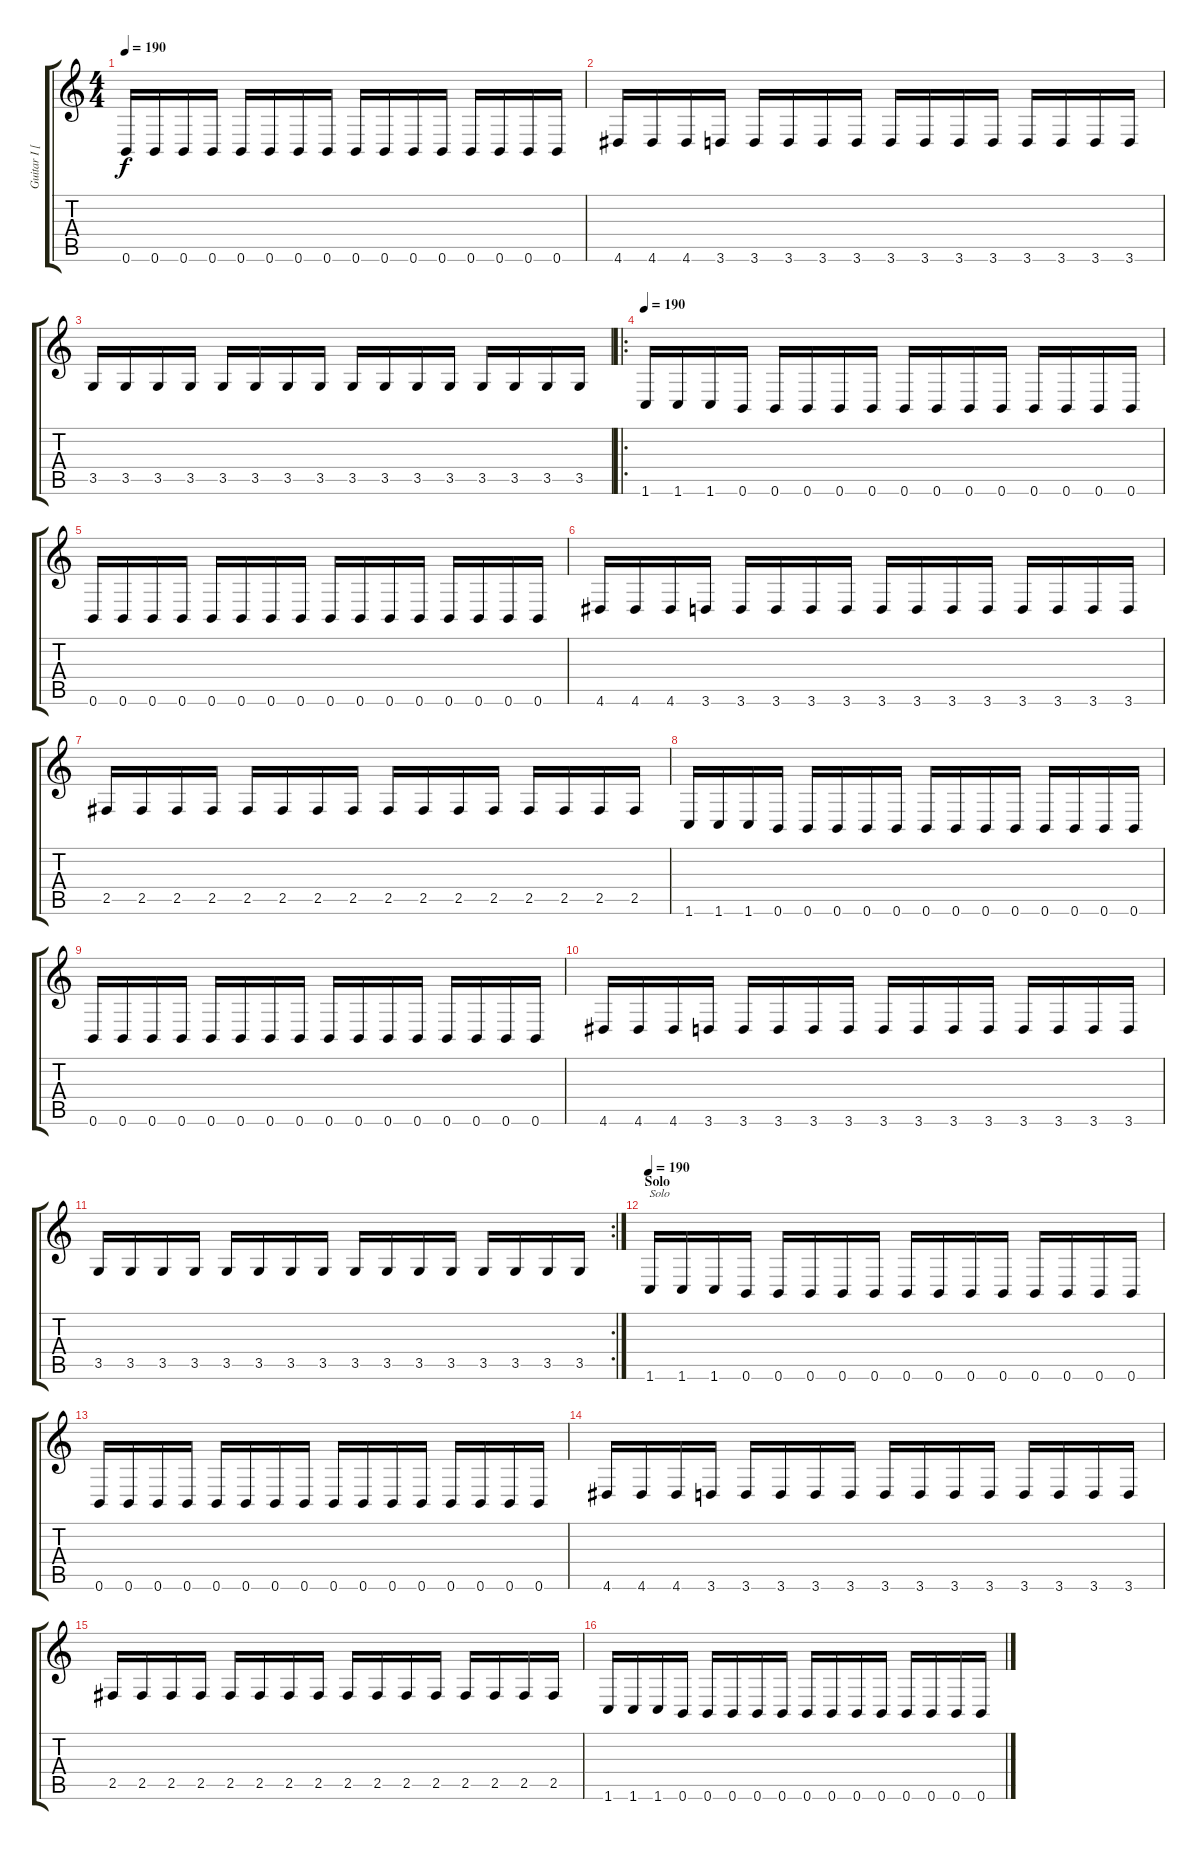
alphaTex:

\track ("Guitar I [Jon Levasseur]" "Guitar I [") {instrument distortionguitar}
\staff {score tabs}
\tuning (B3 Gb3 D3 A2 E2 B1) {hide}
\ts (4 4)
\tempo 190
\clef g2
\ks c
0.6.16{dy f} 0.6.16 0.6.16 0.6.16 0.6.16 0.6.16 0.6.16 0.6.16 0.6.16 0.6.16 0.6.16 0.6.16 0.6.16 0.6.16 0.6.16 0.6.16 |
4.6.16 4.6.16 4.6.16 3.6.16 3.6.16 3.6.16 3.6.16 3.6.16 3.6.16 3.6.16 3.6.16 3.6.16 3.6.16 3.6.16 3.6.16 3.6.16 |
3.5.16 3.5.16 3.5.16 3.5.16 3.5.16 3.5.16 3.5.16 3.5.16 3.5.16 3.5.16 3.5.16 3.5.16 3.5.16 3.5.16 3.5.16 3.5.16 |
\ro
\tempo 190
1.6.16 1.6.16 1.6.16 0.6.16 0.6.16 0.6.16 0.6.16 0.6.16 0.6.16 0.6.16 0.6.16 0.6.16 0.6.16 0.6.16 0.6.16 0.6.16 |
0.6.16 0.6.16 0.6.16 0.6.16 0.6.16 0.6.16 0.6.16 0.6.16 0.6.16 0.6.16 0.6.16 0.6.16 0.6.16 0.6.16 0.6.16 0.6.16 |
4.6.16 4.6.16 4.6.16 3.6.16 3.6.16 3.6.16 3.6.16 3.6.16 3.6.16 3.6.16 3.6.16 3.6.16 3.6.16 3.6.16 3.6.16 3.6.16 |
2.5.16 2.5.16 2.5.16 2.5.16 2.5.16 2.5.16 2.5.16 2.5.16 2.5.16 2.5.16 2.5.16 2.5.16 2.5.16 2.5.16 2.5.16 2.5.16 |
1.6.16 1.6.16 1.6.16 0.6.16 0.6.16 0.6.16 0.6.16 0.6.16 0.6.16 0.6.16 0.6.16 0.6.16 0.6.16 0.6.16 0.6.16 0.6.16 |
0.6.16 0.6.16 0.6.16 0.6.16 0.6.16 0.6.16 0.6.16 0.6.16 0.6.16 0.6.16 0.6.16 0.6.16 0.6.16 0.6.16 0.6.16 0.6.16 |
4.6.16 4.6.16 4.6.16 3.6.16 3.6.16 3.6.16 3.6.16 3.6.16 3.6.16 3.6.16 3.6.16 3.6.16 3.6.16 3.6.16 3.6.16 3.6.16 |
\rc 2
3.5.16 3.5.16 3.5.16 3.5.16 3.5.16 3.5.16 3.5.16 3.5.16 3.5.16 3.5.16 3.5.16 3.5.16 3.5.16 3.5.16 3.5.16 3.5.16 |
\section ("" "Solo")
\tempo 190
1.6.16{txt "Solo"} 1.6.16 1.6.16 0.6.16 0.6.16 0.6.16 0.6.16 0.6.16 0.6.16 0.6.16 0.6.16 0.6.16 0.6.16 0.6.16 0.6.16 0.6.16 |
0.6.16 0.6.16 0.6.16 0.6.16 0.6.16 0.6.16 0.6.16 0.6.16 0.6.16 0.6.16 0.6.16 0.6.16 0.6.16 0.6.16 0.6.16 0.6.16 |
4.6.16 4.6.16 4.6.16 3.6.16 3.6.16 3.6.16 3.6.16 3.6.16 3.6.16 3.6.16 3.6.16 3.6.16 3.6.16 3.6.16 3.6.16 3.6.16 |
2.5.16 2.5.16 2.5.16 2.5.16 2.5.16 2.5.16 2.5.16 2.5.16 2.5.16 2.5.16 2.5.16 2.5.16 2.5.16 2.5.16 2.5.16 2.5.16 |
1.6.16 1.6.16 1.6.16 0.6.16 0.6.16 0.6.16 0.6.16 0.6.16 0.6.16 0.6.16 0.6.16 0.6.16 0.6.16 0.6.16 0.6.16 0.6.16
